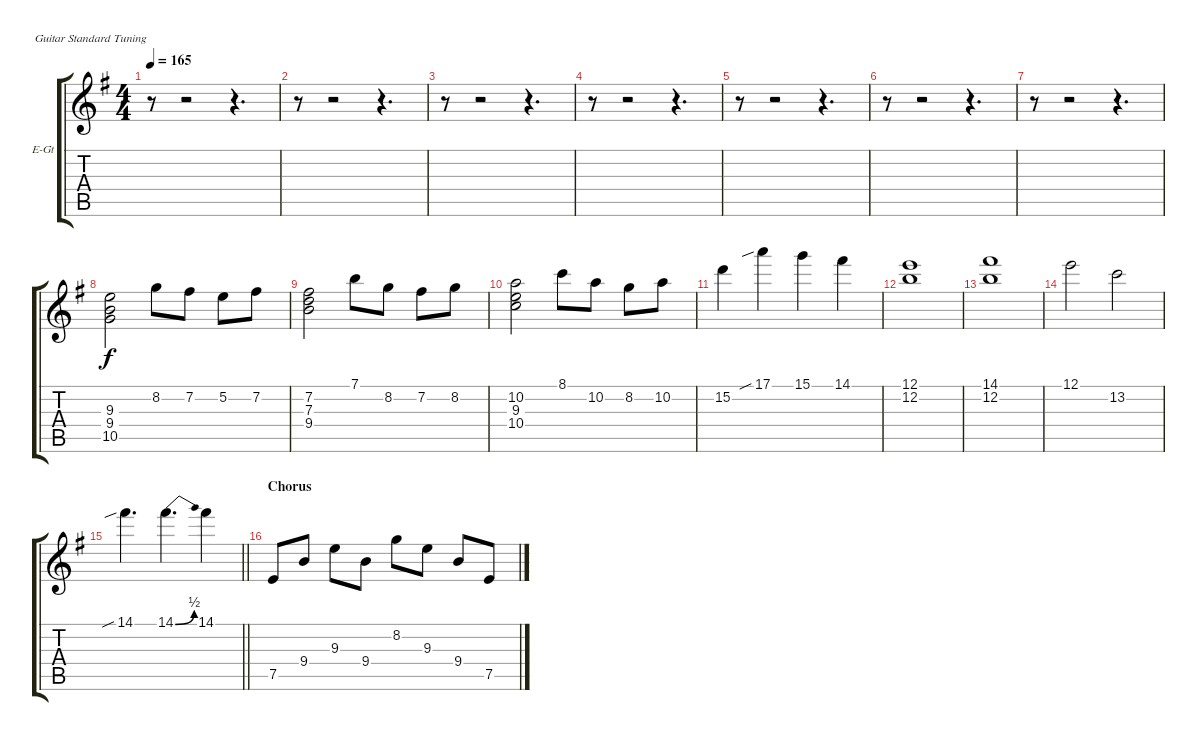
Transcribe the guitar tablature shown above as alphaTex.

\bracketExtendMode groupsimilarinstruments
\firstSystemTrackNameOrientation horizontal
\otherSystemsTrackNameOrientation horizontal
\track ("Track 1" "E-Gt") {instrument overdrivenguitar}
\staff {score tabs}
\tuning (E4 B3 G3 D3 A2 E2)
\ts (4 4)
\tempo 165
\clef g2
\ks eminor
r.8{dy f} r.2 r.4{d} |
r.8 r.2 r.4{d} |
r.8 r.2 r.4{d} |
r.8 r.2 r.4{d} |
r.8 r.2 r.4{d} |
r.8 r.2 r.4{d} |
r.8 r.2 r.4{d} |
(9.3 9.4 10.5).2 8.2.8 7.2.8 5.2.8 7.2.8 |
(7.2 7.3 9.4).2 7.1.8 8.2.8 7.2.8 8.2.8 |
(10.2 9.3 10.4).2 8.1.8 10.2.8 8.2.8 10.2.8 |
15.2.4 17.1{sib}.4 15.1.4 14.1.4 |
(12.1 12.2).1 |
(14.1 12.2).1 |
12.1.2 13.2.2 |
\barLineRight lightlight
14.1{sib}.4{d} 14.1{be (bend 0 0 60 2)}.4{d} 14.1.4 |
\section ("" "Chorus")
7.5.8 9.4.8 9.3.8 9.4.8 8.2.8 9.3.8 9.4.8 7.5.8
